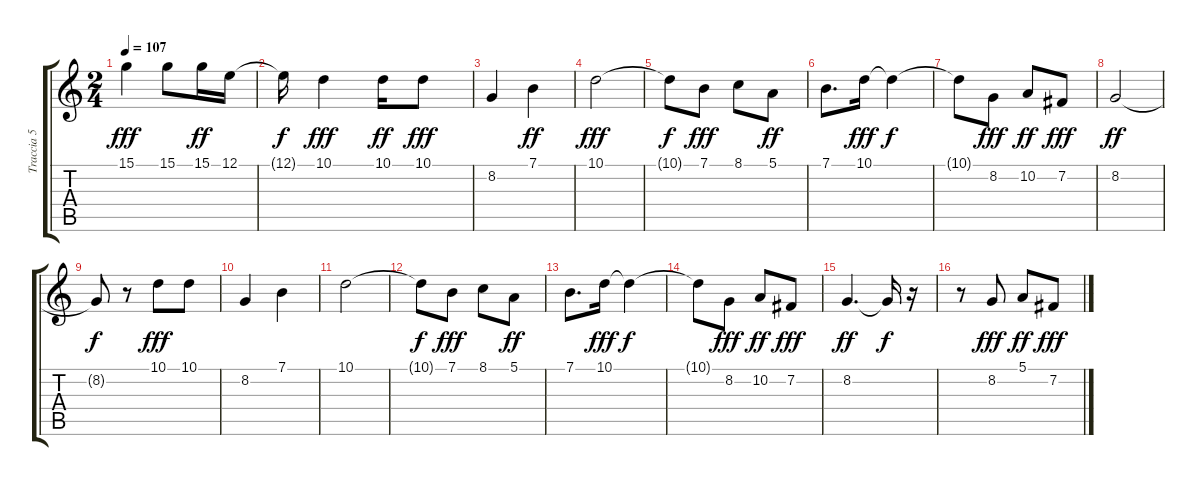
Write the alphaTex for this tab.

\track ("Traccia 5" "Traccia 5") {instrument flute}
\staff {score tabs}
\tuning (E4 B3 G3 D3 A2 E2) {hide}
\ts (2 4)
\tempo 107
\clef g2
\ks c
15.1.4{dy fff} 15.1.8 15.1.16{dy ff} 12.1.16 |
12.1{t}.16{dy f} 10.1.4{dy fff} 10.1.16{dy ff} 10.1.8{dy fff} |
8.2.4 7.1.4{dy ff} |
10.1.2{dy fff} |
10.1{t}.8{dy f} 7.1.8{dy fff} 8.1.8 5.1.8{dy ff} |
7.1.8{d} 10.1.16{dy fff} 10.1{t}.4{dy f} |
10.1{t}.8 8.2.8{dy fff} 10.2.8{dy ff} 7.2.8{dy fff} |
8.2.2{dy ff} |
8.2{t}.8{dy f} r.8 10.1.8{dy fff} 10.1.8 |
8.2.4 7.1.4 |
10.1.2 |
10.1{t}.8{dy f} 7.1.8{dy fff} 8.1.8 5.1.8{dy ff} |
7.1.8{d} 10.1.16{dy fff} 10.1{t}.4{dy f} |
10.1{t}.8 8.2.8{dy fff} 10.2.8{dy ff} 7.2.8{dy fff} |
8.2.4{d dy ff} 8.2{t}.16{dy f} r.16 |
r.8 8.2.8{dy fff} 5.1.8{dy ff} 7.2.8{dy fff}
